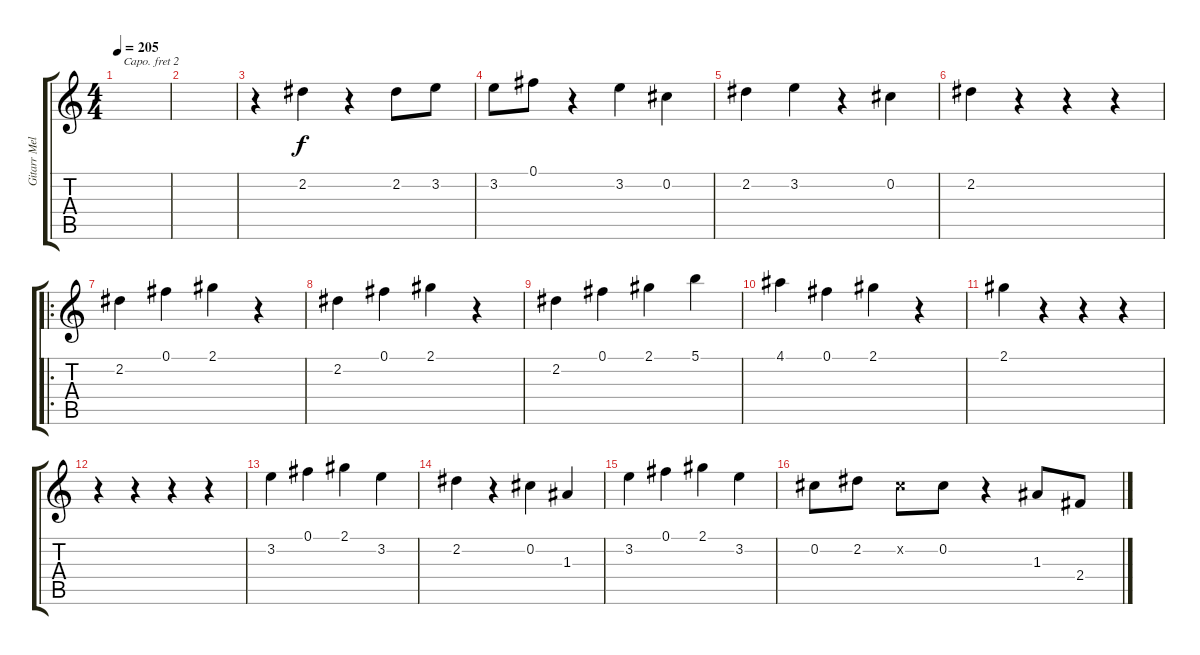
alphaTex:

\track ("Gitarr Melodi" "Gitarr Mel") {instrument acousticguitarsteel}
\staff {score tabs}
\capo 2
\tuning (E4 B3 G3 D3 A2 E2) {hide}
\ts (4 4)
\tempo 205
\clef g2
\ks c
|
|
r.4 2.2.4 r.4 2.2.8 3.2.8 |
3.2.8 0.1.8 r.4 3.2.4 0.2.4 |
2.2.4 3.2.4 r.4 0.2.4 |
2.2.4 r.4 r.4 r.4 |
\ro
2.2.4 0.1.4 2.1.4 r.4 |
2.2.4 0.1.4 2.1.4 r.4 |
2.2.4 0.1.4 2.1.4 5.1.4 |
4.1.4 0.1.4 2.1.4 r.4 |
2.1.4 r.4 r.4 r.4 |
r.4 r.4 r.4 r.4 |
3.2.4 0.1.4 2.1.4 3.2.4 |
2.2.4 r.4 0.2.4 1.3.4 |
3.2.4 0.1.4 2.1.4 3.2.4 |
0.2.8 2.2.8 0.2{x}.8 0.2.8 r.4 1.3.8 2.4.8
